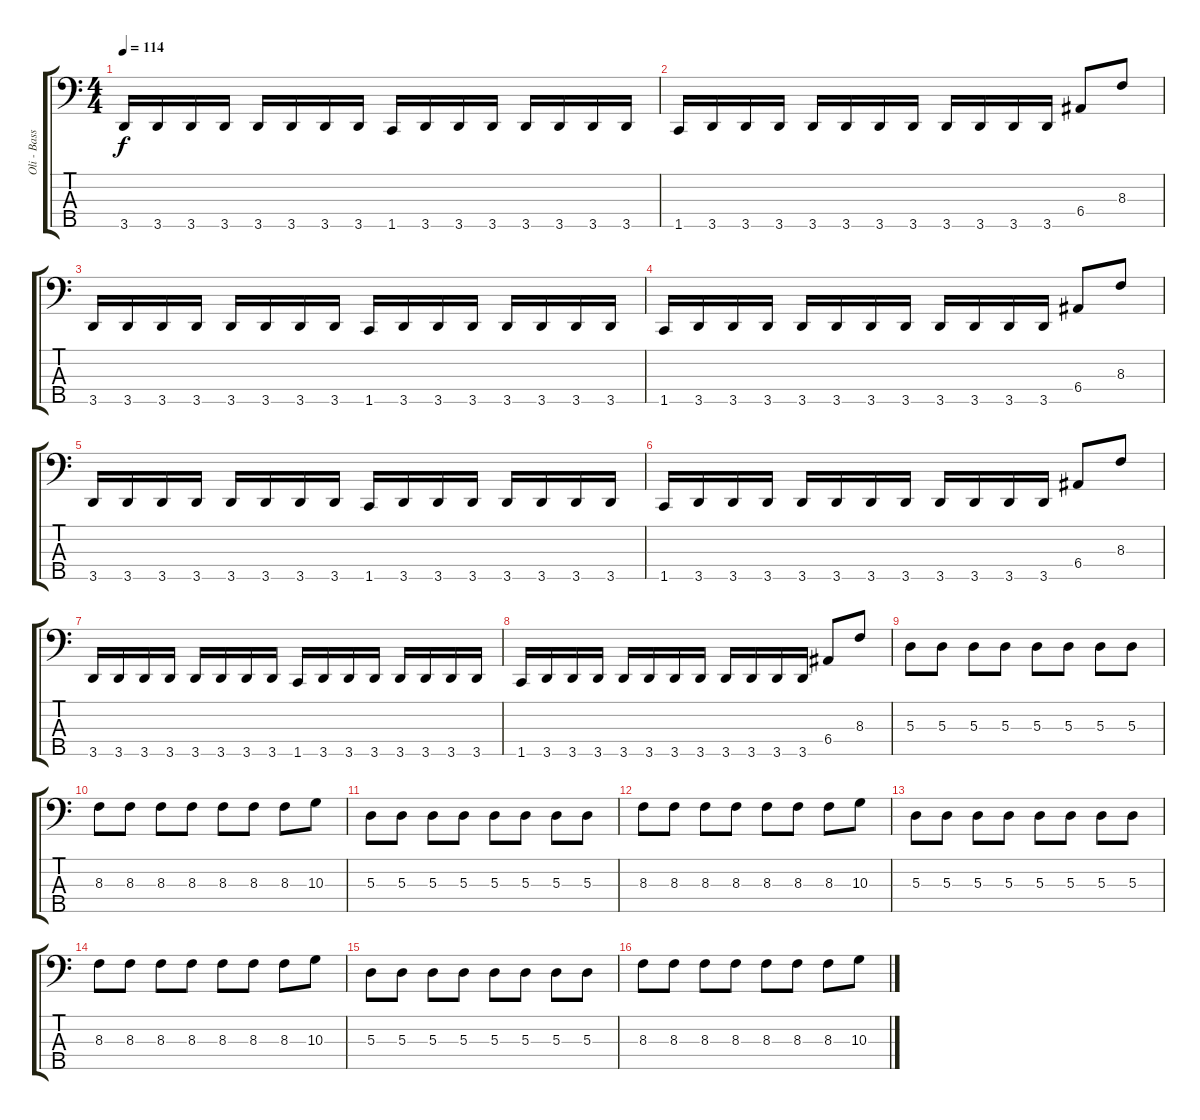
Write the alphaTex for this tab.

\track ("Oli - Bass Guitar" "Oli - Bass") {instrument electricbasspick}
\staff {score tabs}
\tuning (G2 D2 A1 E1 B0) {hide}
\ts (4 4)
\tempo 114
\clef f4
\ks c
3.5.16{dy f} 3.5.16 3.5.16 3.5.16 3.5.16 3.5.16 3.5.16 3.5.16 1.5.16 3.5.16 3.5.16 3.5.16 3.5.16 3.5.16 3.5.16 3.5.16 |
1.5.16 3.5.16 3.5.16 3.5.16 3.5.16 3.5.16 3.5.16 3.5.16 3.5.16 3.5.16 3.5.16 3.5.16 6.4.8 8.3.8 |
3.5.16 3.5.16 3.5.16 3.5.16 3.5.16 3.5.16 3.5.16 3.5.16 1.5.16 3.5.16 3.5.16 3.5.16 3.5.16 3.5.16 3.5.16 3.5.16 |
1.5.16 3.5.16 3.5.16 3.5.16 3.5.16 3.5.16 3.5.16 3.5.16 3.5.16 3.5.16 3.5.16 3.5.16 6.4.8 8.3.8 |
3.5.16 3.5.16 3.5.16 3.5.16 3.5.16 3.5.16 3.5.16 3.5.16 1.5.16 3.5.16 3.5.16 3.5.16 3.5.16 3.5.16 3.5.16 3.5.16 |
1.5.16 3.5.16 3.5.16 3.5.16 3.5.16 3.5.16 3.5.16 3.5.16 3.5.16 3.5.16 3.5.16 3.5.16 6.4.8 8.3.8 |
3.5.16 3.5.16 3.5.16 3.5.16 3.5.16 3.5.16 3.5.16 3.5.16 1.5.16 3.5.16 3.5.16 3.5.16 3.5.16 3.5.16 3.5.16 3.5.16 |
1.5.16 3.5.16 3.5.16 3.5.16 3.5.16 3.5.16 3.5.16 3.5.16 3.5.16 3.5.16 3.5.16 3.5.16 6.4.8 8.3.8 |
5.3.8 5.3.8 5.3.8 5.3.8 5.3.8 5.3.8 5.3.8 5.3.8 |
8.3.8 8.3.8 8.3.8 8.3.8 8.3.8 8.3.8 8.3.8 10.3.8 |
5.3.8 5.3.8 5.3.8 5.3.8 5.3.8 5.3.8 5.3.8 5.3.8 |
8.3.8 8.3.8 8.3.8 8.3.8 8.3.8 8.3.8 8.3.8 10.3.8 |
5.3.8 5.3.8 5.3.8 5.3.8 5.3.8 5.3.8 5.3.8 5.3.8 |
8.3.8 8.3.8 8.3.8 8.3.8 8.3.8 8.3.8 8.3.8 10.3.8 |
5.3.8 5.3.8 5.3.8 5.3.8 5.3.8 5.3.8 5.3.8 5.3.8 |
8.3.8 8.3.8 8.3.8 8.3.8 8.3.8 8.3.8 8.3.8 10.3.8
